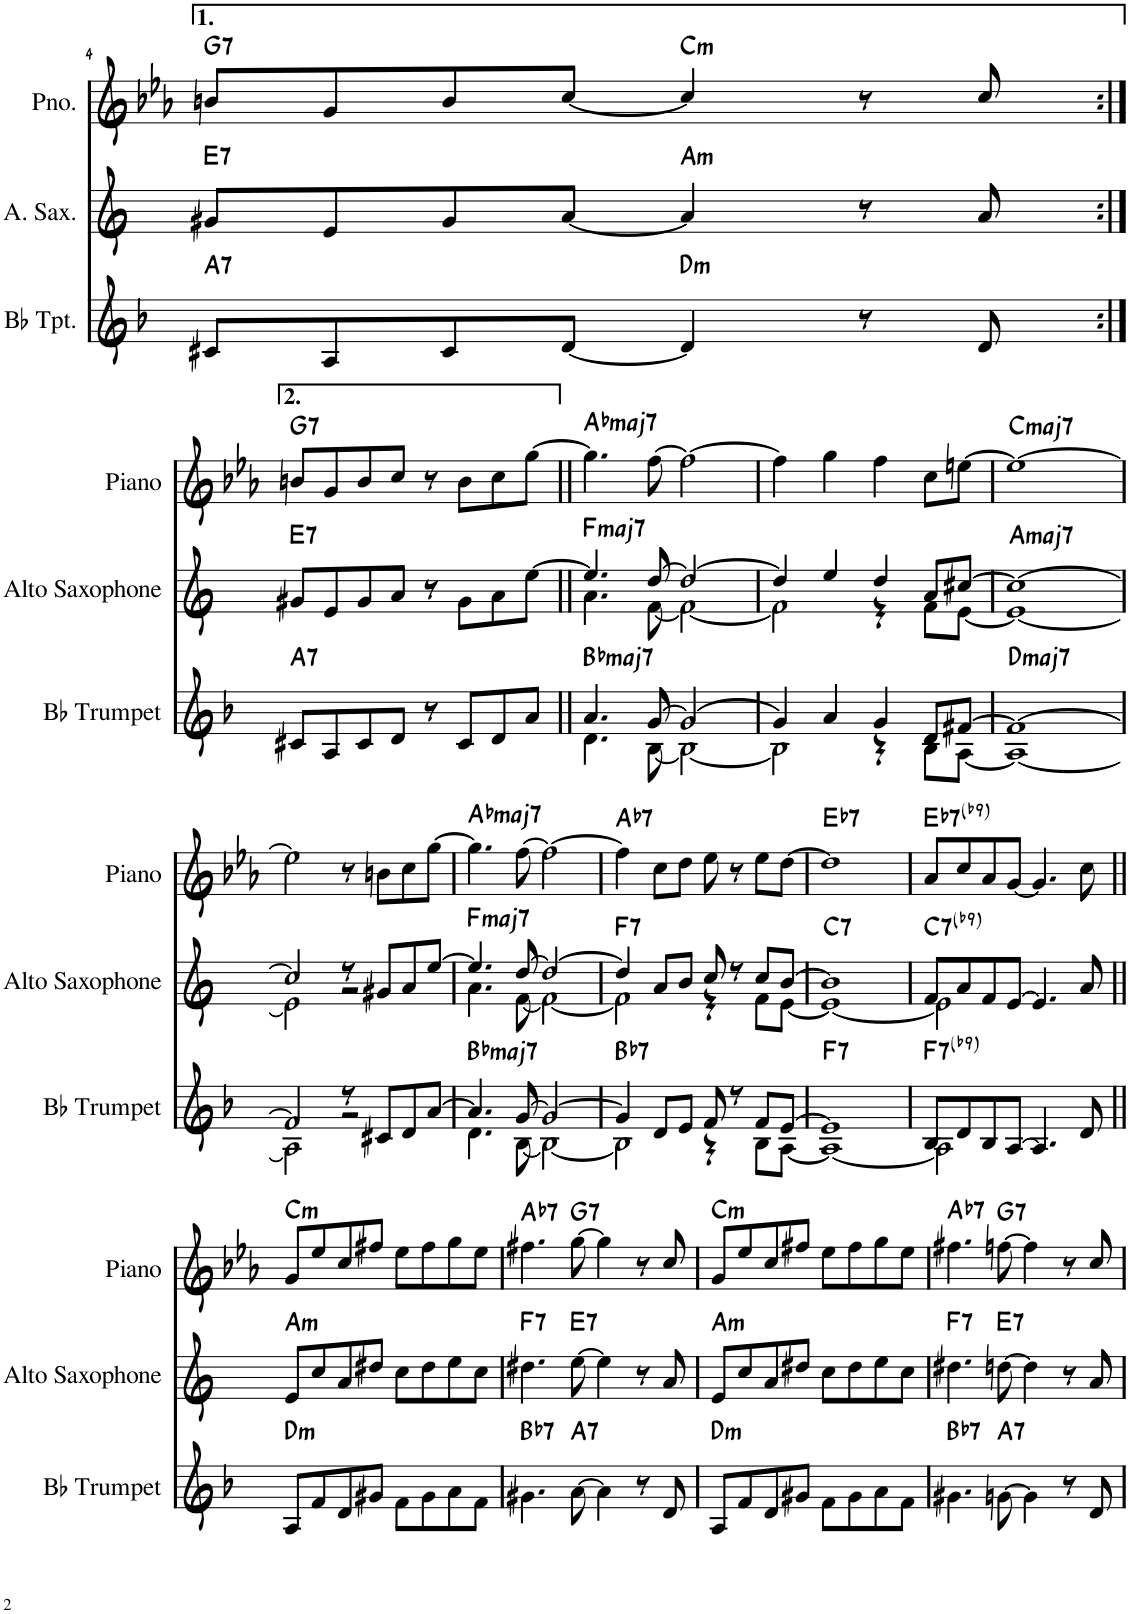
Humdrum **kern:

**kern	**harte	**kern	**harte	**kern	**harte
*part3	*part3	*part2	*part2	*part1	*part1
*staff3	*	*staff2	*	*staff1	*
*I"Bb Trumpet	*	*I"Alto Saxophone	*	*I"Piano	*
*I'Bb Tpt.	*	*I'A. Sax.	*	*I'Pno.	*
!!LO:PB:g=z
*clefG2	*	*clefG2	*	*clefG2	*
*Trd1c2	*	*Trd5c9	*	*	*
*k[b-]	*	*k[]	*	*k[b-e-a-]	*
*M4/4	*	*M4/4	*	*M4/4	*
=4	=4	=4	=4	=4	=4
!	!LO:H:kt=7	!	!LO:H:kt=7	!	!LO:H:kt=7
8c#X/L	A:7	8g#X/L	E:7	8bn/L	G:7
8A/	.	8e/	.	8g/	.
8c#/	.	8g#/	.	8b/	.
[<8d/J	.	[<8a/J	.	[<8cc/J	.
!	!LO:H:kt=m	!	!LO:H:kt=m	!	!LO:H:kt=m
4d/]	D:min	4a/]	A:min	4cc/]	C:min
8r	.	8r	.	8r	.
8d/	.	8a/	.	8cc/	.
!!LO:LB:g=z
=1:|!	=1:|!	=1:|!	=1:|!	=1:|!	=1:|!
!	!LO:H:kt=7	!	!LO:H:kt=7	!	!LO:H:kt=7
8c#X/L	A:7	8g#X/L	E:7	8bn/L	G:7
8A/	.	8e/	.	8g/	.
8c#/	.	8g#/	.	8b/	.
8d/J	.	8a/J	.	8cc/J	.
8r	.	8r	.	8r	.
8c#/L	.	8g#\L	.	8b\L	.
8d/	.	8a\	.	8cc\	.
8a/J	.	[8ee\J	.	[8gg\J	.
=2||	=2||	=2||	=2||	=2||	=2||
*^	*	*^	*	*	*
!	!	!LO:H:kt=maj7	!	!	!LO:H:kt=maj7	!	!LO:H:kt=maj7
4.a/	4.d\	Bb:maj7	4.ee/]	4.a\	F:maj7	4.gg\]	Ab:maj7
[8g/	[8B-\	.	[8dd/	[8f\	.	[8ff\	.
2g/_	2B-\_	.	2dd/_	2f\_	.	2ff\_	.
=3	=3	=3	=3	=3	=3	=3	=3
4g/]	2B-\]	.	4dd/]	2f\]	.	4ff\]	.
4a/	.	.	4ee/	.	.	4gg\	.
4g/	4r	.	4dd/	4r	.	4ff\	.
8d/L	8B-\L	.	8a/L	8f\L	.	8cc\L	.
[8f#X/J	[8A\J	.	[8cc#X/J	[8e\J	.	[8een\J	.
=4	=4	=4	=4	=4	=4	=4	=4
!	!	!LO:H:kt=maj7	!	!	!LO:H:kt=maj7	!	!LO:H:kt=maj7
1f#_	1A_	D:maj7	1cc#_	1e_	A:maj7	1ee_	C:maj7
!!LO:LB:g=z
=1	=1	=1	=1	=1	=1	=1	=1
2f#/]	2A\]	.	2cc#/]	2e\]	.	2ee\]	.
8r	2r	.	8r	2r	.	8r	.
8c#X/L	.	.	8g#X/L	.	.	8bn\L	.
8d/	.	.	8a/	.	.	8cc\	.
[8a/J	.	.	[8ee/J	.	.	[8gg\J	.
=2	=2	=2	=2	=2	=2	=2	=2
!	!	!LO:H:kt=maj7	!	!	!LO:H:kt=maj7	!	!LO:H:kt=maj7
4.a/]	4.d\	Bb:maj7	4.ee/]	4.a\	F:maj7	4.gg\]	Ab:maj7
[8g/	[8B-\	.	[8dd/	[8f\	.	[8ff\	.
2g/_	2B-\_	.	2dd/_	2f\_	.	2ff\_	.
=3	=3	=3	=3	=3	=3	=3	=3
!	!	!LO:H:kt=7	!	!	!LO:H:kt=7	!	!LO:H:kt=7
4g/]	2B-\]	Bb:7	4dd/]	2f\]	F:7	4ff\]	Ab:7
8d/L	.	.	8a/L	.	.	8cc\L	.
8e/J	.	.	8b/J	.	.	8dd\J	.
8f/	4r	.	8cc/	4r	.	8ee-\	.
8r	.	.	8r	.	.	8r	.
8f/L	8B-\L	.	8cc/L	8f\L	.	8ee-\L	.
[8e/J	[8A\J	.	[8b/J	[8e\J	.	[8dd\J	.
=4	=4	=4	=4	=4	=4	=4	=4
!	!	!LO:H:kt=7	!	!	!LO:H:kt=7	!	!LO:H:kt=7
1e]	1A_	F:7	1b]	1e_	C:7	1dd]	Eb:7
=5	=5	=5	=5	=5	=5	=5	=5
!	!	!LO:H:kt=7	!	!	!LO:H:kt=7	!	!LO:H:kt=7
8B-/L	2A\]	F:7(b9)	8f/L	2e\]	C:7(b9)	8a-/L	Eb:7(b9)
8d/	.	.	8a/	.	.	8cc/	.
8B-/	.	.	8f/	.	.	8a-/	.
[8A/J	.	.	[8e/J	.	.	[8g/J	.
4.A/]	2ryy	.	4.e/]	2ryy	.	4.g/]	.
8d/	.	.	8a/	.	.	8cc\	.
*v	*v	*	*	*	*	*	*
*	*	*v	*v	*	*	*
!!LO:LB:g=z
=1||	=1||	=1||	=1||	=1||	=1||
!	!LO:H:kt=m	!	!LO:H:kt=m	!	!LO:H:kt=m
8A/L	D:min	8e/L	A:min	8g/L	C:min
8f/	.	8cc/	.	8ee-/	.
8d/	.	8a/	.	8cc/	.
8g#X/J	.	8dd#X/J	.	8ff#X/J	.
8f\L	.	8cc\L	.	8ee-\L	.
8g#\	.	8dd#\	.	8ff#\	.
8a\	.	8ee\	.	8gg\	.
8f\J	.	8cc\J	.	8ee-\J	.
=2	=2	=2	=2	=2	=2
!	!LO:H:kt=7	!	!LO:H:kt=7	!	!LO:H:kt=7
4.g#X\	Bb:7	4.dd#X\	F:7	4.ff#X\	Ab:7
!	!LO:H:kt=7	!	!LO:H:kt=7	!	!LO:H:kt=7
[>8a\	A:7	[>8ee\	E:7	[>8gg\	G:7
4a\]	.	4ee\]	.	4gg\]	.
8r	.	8r	.	8r	.
8d/	.	8a/	.	8cc/	.
=3	=3	=3	=3	=3	=3
!	!LO:H:kt=m	!	!LO:H:kt=m	!	!LO:H:kt=m
8A/L	D:min	8e/L	A:min	8g/L	C:min
8f/	.	8cc/	.	8ee-/	.
8d/	.	8a/	.	8cc/	.
8g#X/J	.	8dd#X/J	.	8ff#X/J	.
8f\L	.	8cc\L	.	8ee-\L	.
8g#\	.	8dd#\	.	8ff#\	.
8a\	.	8ee\	.	8gg\	.
8f\J	.	8cc\J	.	8ee-\J	.
=4	=4	=4	=4	=4	=4
!	!LO:H:kt=7	!	!LO:H:kt=7	!	!LO:H:kt=7
4.g#X\	Bb:7	4.dd#X\	F:7	4.ff#X\	Ab:7
!	!LO:H:kt=7	!	!LO:H:kt=7	!	!LO:H:kt=7
[>8gn\	A:7	[>8ddn\	E:7	[>8ffn\	G:7
4g\]	.	4dd\]	.	4ff\]	.
8r	.	8r	.	8r	.
8d/	.	8a/	.	8cc/	.
=	=	=	=	=	=
*-	*-	*-	*-	*-	*-
